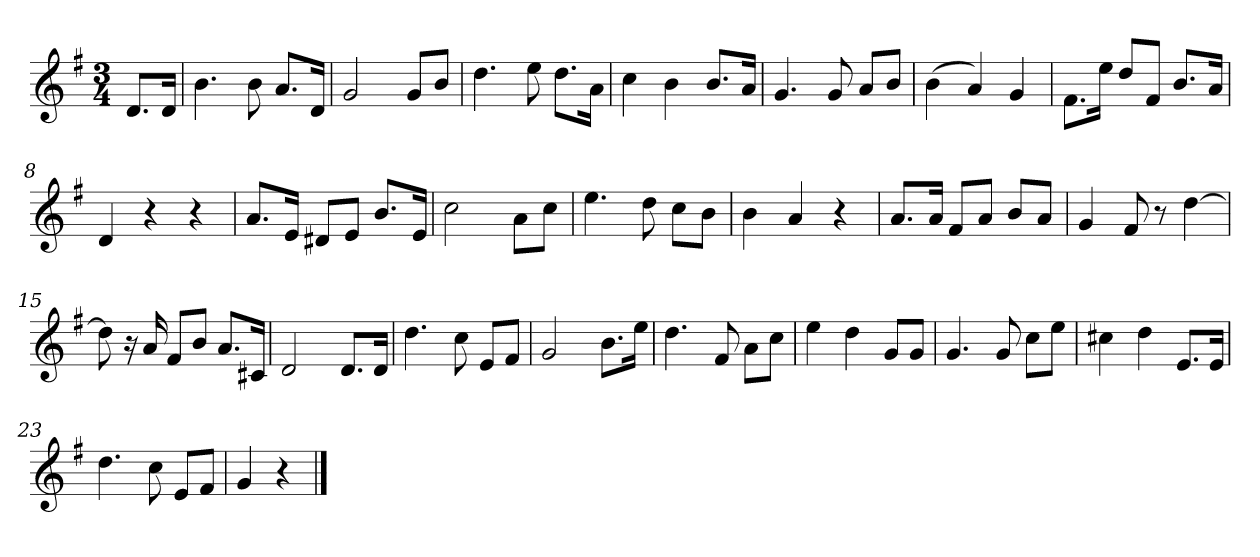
**kern
*part1
*staff1
*k[f#]
*M3/4
*MM120
=
8.dL
16dJk
=1
4.b
8b
8.aL
16dJk
=2
2g
8gL
8bJ
=3
4.dd
8ee
8.ddL
16aJk
=4
4cc
4b
8.bL
16aJk
=5
4.g
8g
8aL
8bJ
=6
(4b
4a)
4g
=7
8.f#L
16eeJk
8ddL
8f#J
8.bL
16aJk
=8
4d
4r
4r
=9
8.aL
16eJk
8d#XL
8eJ
8.bL
16eJk
=10
2cc
8aL
8ccJ
=11
4.ee
8dd
8ccL
8bJ
=12
4b
4a
4r
=13
8.aL
16aJk
8f#L
8aJ
8bL
8aJ
=14
4g
8f#
8r
[4dd
=15
8dd]
16r
16a
8f#L
8bJ
8.aL
16c#XJk
=16
2d
8.dL
16dJk
=17
4.dd
8cc
8eL
8f#J
=18
2g
8.bL
16eeJk
=19
4.dd
8f#
8aL
8ccJ
=20
4ee
4dd
8gL
8gJ
=21
4.g
8g
8ccL
8eeJ
=22
4cc#X
4dd
8.eL
16eJk
=23
4.dd
8cc
8eL
8f#J
=24
4g
4r
==
*-
